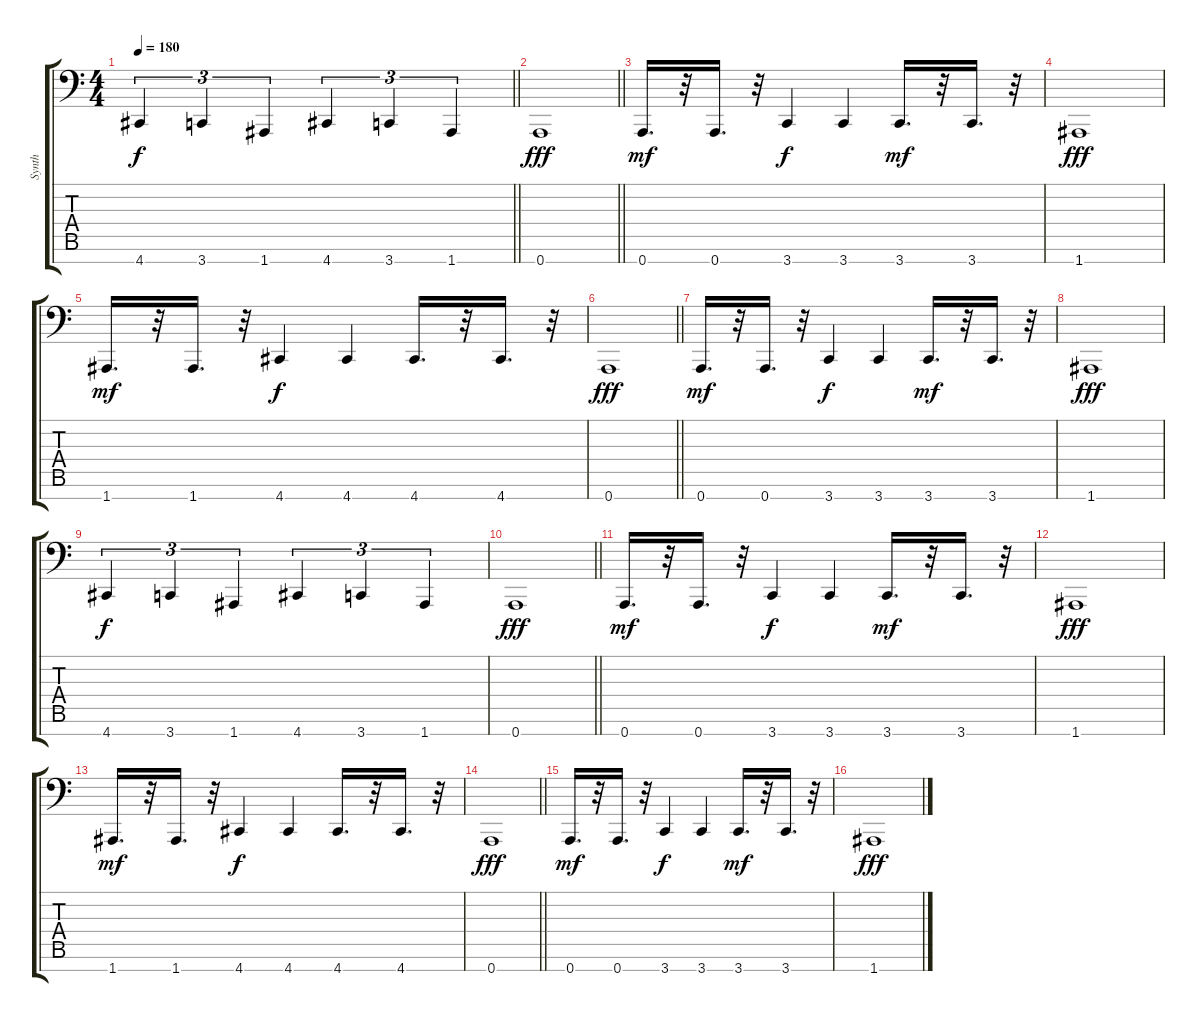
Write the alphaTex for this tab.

\track ("Synth" "Synth") {instrument lead2sawtooth}
\staff {score tabs}
\tuning (E4 B3 G3 D3 A2 E2 A1) {hide}
\ts (4 4)
\tempo 180
\clef f4
\barLineRight lightlight
\ks c
4.7.4{tu (3 2) dy f} 3.7.4{tu (3 2)} 1.7.4{tu (3 2)} 4.7.4{tu (3 2)} 3.7.4{tu (3 2)} 1.7.4{tu (3 2)} |
\barLineRight lightlight
0.7.1{dy fff} |
0.7.16{d dy mf} r.32 0.7.16{d} r.32 3.7.4{dy f} 3.7.4 3.7.16{d dy mf} r.32 3.7.16{d} r.32 |
1.7.1{dy fff} |
1.7.16{d dy mf} r.32 1.7.16{d} r.32 4.7.4{dy f} 4.7.4 4.7.16{d} r.32 4.7.16{d} r.32 |
\barLineRight lightlight
0.7.1{dy fff} |
0.7.16{d dy mf} r.32 0.7.16{d} r.32 3.7.4{dy f} 3.7.4 3.7.16{d dy mf} r.32 3.7.16{d} r.32 |
1.7.1{dy fff} |
4.7.4{tu (3 2) dy f} 3.7.4{tu (3 2)} 1.7.4{tu (3 2)} 4.7.4{tu (3 2)} 3.7.4{tu (3 2)} 1.7.4{tu (3 2)} |
\barLineRight lightlight
0.7.1{dy fff} |
0.7.16{d dy mf} r.32 0.7.16{d} r.32 3.7.4{dy f} 3.7.4 3.7.16{d dy mf} r.32 3.7.16{d} r.32 |
1.7.1{dy fff} |
1.7.16{d dy mf} r.32 1.7.16{d} r.32 4.7.4{dy f} 4.7.4 4.7.16{d} r.32 4.7.16{d} r.32 |
\barLineRight lightlight
0.7.1{dy fff} |
0.7.16{d dy mf} r.32 0.7.16{d} r.32 3.7.4{dy f} 3.7.4 3.7.16{d dy mf} r.32 3.7.16{d} r.32 |
1.7.1{dy fff}
